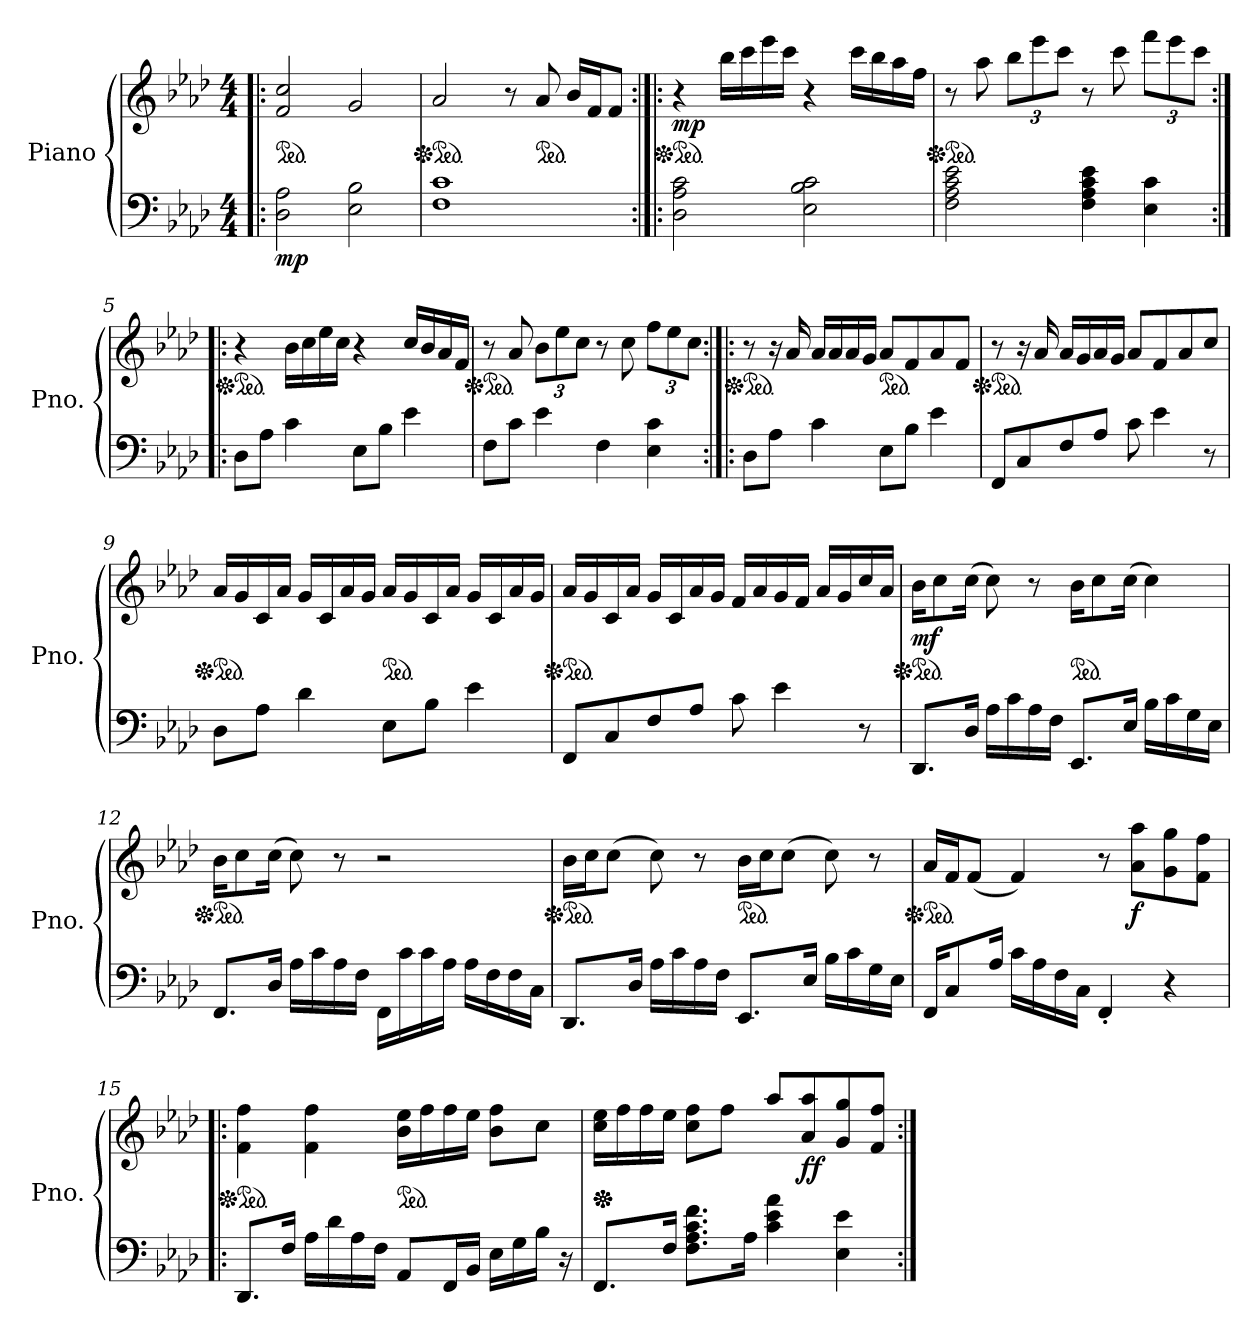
**kern	**kern	**dynam
*part1	*part1	*part1
*staff2	*staff1	*staff1/2
*I"Piano	*	*
*I'Pno.	*	*
*clefF4	*clefG2	*
*k[b-e-a-d-]	*k[b-e-a-d-]	*
*M4/4	*M4/4	*
*MM80	*MM80	*
*	*ped	*
=1!|:	=1!|:	=1!|:
!	!	!LO:DY:b=2
2D-\ 2A-\	2f/ 2cc/	mp
2E-\ 2B-\	2g/	.
=2	=2	=2
*	*Xped	*
*	*ped	*
1F 1c	2a-/	.
.	8r	.
*	*ped	*
.	8a-/	.
.	16b-/LL	.
.	16f/J	.
.	8f/J	.
=3:|!|:	=3:|!|:	=3:|!|:
*	*Xped	*
*	*Xped	*
*	*ped	*
!	!	!LO:DY:b
2D-\ 2A-\ 2c\	4r	mp
.	16bb-\LL	.
.	16ccc\	.
.	16eee-\	.
.	16ccc\JJ	.
2E-\ 2B-\ 2c\	4r	.
.	16ccc\LL	.
.	16bb-\	.
.	16aa-\	.
.	16ff\JJ	.
=4	=4	=4
*	*Xped	*
*	*ped	*
2F\ 2A-\ 2c\ 2e-\	8r	.
.	8aa-\	.
*	*Xbrackettup	*
.	12bb-\L	.
.	12eee-\	.
.	12ccc\J	.
4F\ 4A-\ 4c\ 4e-\	8r	.
.	8ccc\	.
4E-\ 4c\	12fff\L	.
.	12eee-\	.
.	12ccc\J	.
!!LO:LB:g=z
=5:|!|:	=5:|!|:	=5:|!|:
*	*Xped	*
*	*ped	*
8D-\L	4r	.
8A-\J	.	.
4c\	16b-\LL	.
.	16cc\	.
.	16ee-\	.
.	16cc\JJ	.
8E-\L	4r	.
8B-\J	.	.
4e-\	16cc/LL	.
.	16b-/	.
.	16a-/	.
.	16f/JJ	.
=6	=6	=6
*	*Xped	*
*	*ped	*
8F\L	8r	.
8c\J	8a-/	.
4e-\	12b-\L	.
.	12ee-\	.
.	12cc\J	.
4F\	8r	.
.	8cc\	.
4E-\ 4c\	12ff\L	.
.	12ee-\	.
.	12cc\J	.
=7:|!|:	=7:|!|:	=7:|!|:
*	*Xped	*
*	*ped	*
8D-\L	8r	.
8A-\J	16r	.
.	16a-/	.
4c\	16a-/LL	.
.	16a-/	.
.	16a-/	.
.	16g/JJ	.
*	*ped	*
8E-\L	8a-/L	.
8B-\J	8f/	.
4e-\	8a-/	.
.	8f/J	.
!!LO:LB:g=z
=8	=8	=8
*	*Xped	*
*	*Xped	*
*	*ped	*
8FF/L	8r	.
8C/	16r	.
.	16a-/	.
8F/	16a-/LL	.
.	16g/	.
8A-/J	16a-/	.
.	16g/JJ	.
8c\	8a-/L	.
4e-\	8f/	.
.	8a-/	.
8r	8cc/J	.
=9	=9	=9
*	*Xped	*
*	*ped	*
8D-\L	16a-/LL	.
.	16g/	.
8A-\J	16c/	.
.	16a-/JJ	.
4d-\	16g/LL	.
.	16c/	.
.	16a-/	.
.	16g/JJ	.
*	*ped	*
8E-\L	16a-/LL	.
.	16g/	.
8B-\J	16c/	.
.	16a-/JJ	.
4e-\	16g/LL	.
.	16c/	.
.	16a-/	.
.	16g/JJ	.
=10	=10	=10
*	*Xped	*
*	*Xped	*
*	*ped	*
8FF/L	16a-/LL	.
.	16g/	.
8C/	16c/	.
.	16a-/JJ	.
8F/	16g/LL	.
.	16c/	.
8A-/J	16a-/	.
.	16g/JJ	.
8c\	16f/LL	.
.	16a-/	.
4e-\	16g/	.
.	16f/JJ	.
.	16a-/LL	.
.	16g/	.
8r	16cc/	.
.	16a-/JJ	.
!!LO:LB:g=z
=11	=11	=11
*	*Xped	*
*	*ped	*
!	!	!LO:DY:b
8.DD-/L	16b-\KL	mf
.	8cc\	.
16D-/Jk	(16cc\Jk	.
16A-\LL	8cc\)	.
16c\	.	.
16A-\	8r	.
16F\JJ	.	.
*	*ped	*
8.EE-/L	16b-\KL	.
.	8cc\	.
16E-/Jk	(16cc\Jk	.
16B-\LL	4cc\)	.
16c\	.	.
16G\	.	.
16E-\JJ	.	.
=12	=12	=12
*	*Xped	*
*	*Xped	*
*	*ped	*
8.FF/L	16b-\KL	.
.	8cc\	.
16D-/Jk	(16cc\Jk	.
16A-\LL	8cc\)	.
16c\	.	.
16A-\	8r	.
16F\JJ	.	.
16FF\LL	2r	.
16c\	.	.
16c\	.	.
16A-\JJ	.	.
16A-\LL	.	.
16F\	.	.
16F\	.	.
16C\JJ	.	.
=13	=13	=13
*	*Xped	*
*	*ped	*
8.DD-/L	16b-\LL	.
.	16cc\J	.
.	(8cc\J	.
16D-/Jk	.	.
16A-\LL	8cc\)	.
16c\	.	.
16A-\	8r	.
16F\JJ	.	.
*	*ped	*
8.EE-/L	16b-\LL	.
.	16cc\J	.
.	(8cc\J	.
16E-/Jk	.	.
16B-\LL	8cc\)	.
16c\	.	.
16G\	8r	.
16E-\JJ	.	.
!!LO:LB:g=z
=14	=14	=14
*	*Xped	*
*	*Xped	*
*	*ped	*
16FF/KL	16a-/LL	.
8C/	16f/J	.
.	(8f/J	.
16A-/Jk	.	.
16c\LL	4f/)	.
16A-\	.	.
16F\	.	.
16C\JJ	.	.
4FF'/	8r	.
!	!	!LO:DY:b
.	8a-\ 8aa-\L	f
4r	8g\ 8gg\	.
.	8f\ 8ff\J	.
=15!|:	=15!|:	=15!|:
*	*Xped	*
*	*ped	*
8.DD-/L	4f\ 4ff\	.
16F/Jk	.	.
16A-\LL	4f\ 4ff\	.
16d-\	.	.
16A-\	.	.
16F\JJ	.	.
*	*ped	*
8AA-/L	16b-\ 16ee-\LL	.
.	16ff\	.
16FF/L	16ff\	.
16BB-/JJ	16ee-\JJ	.
16E-\LL	8b-\ 8ff\L	.
16G\	.	.
16B-\JJ	8cc\J	.
16r	.	.
=16	=16	=16
*	*Xped	*
*	*Xped	*
8.FF/L	16cc\ 16ee-\LL	.
.	16ff\	.
.	16ff\	.
16F/Jk	16ee-\JJ	.
8.F\ 8.A-\ 8.c\ 8.f\L	8cc\ 8ff\L	.
.	8ff\J	.
16A-\Jk	.	.
4c\ 4e-\ 4a-\	8aa-/L	.
!	!	!LO:DY:b
.	8a-/ 8aa-/	ff
4E-\ 4e-\	8g/ 8gg/	.
.	8f/ 8ff/J	.
=:|!	=:|!	=:|!
*-	*-	*-
